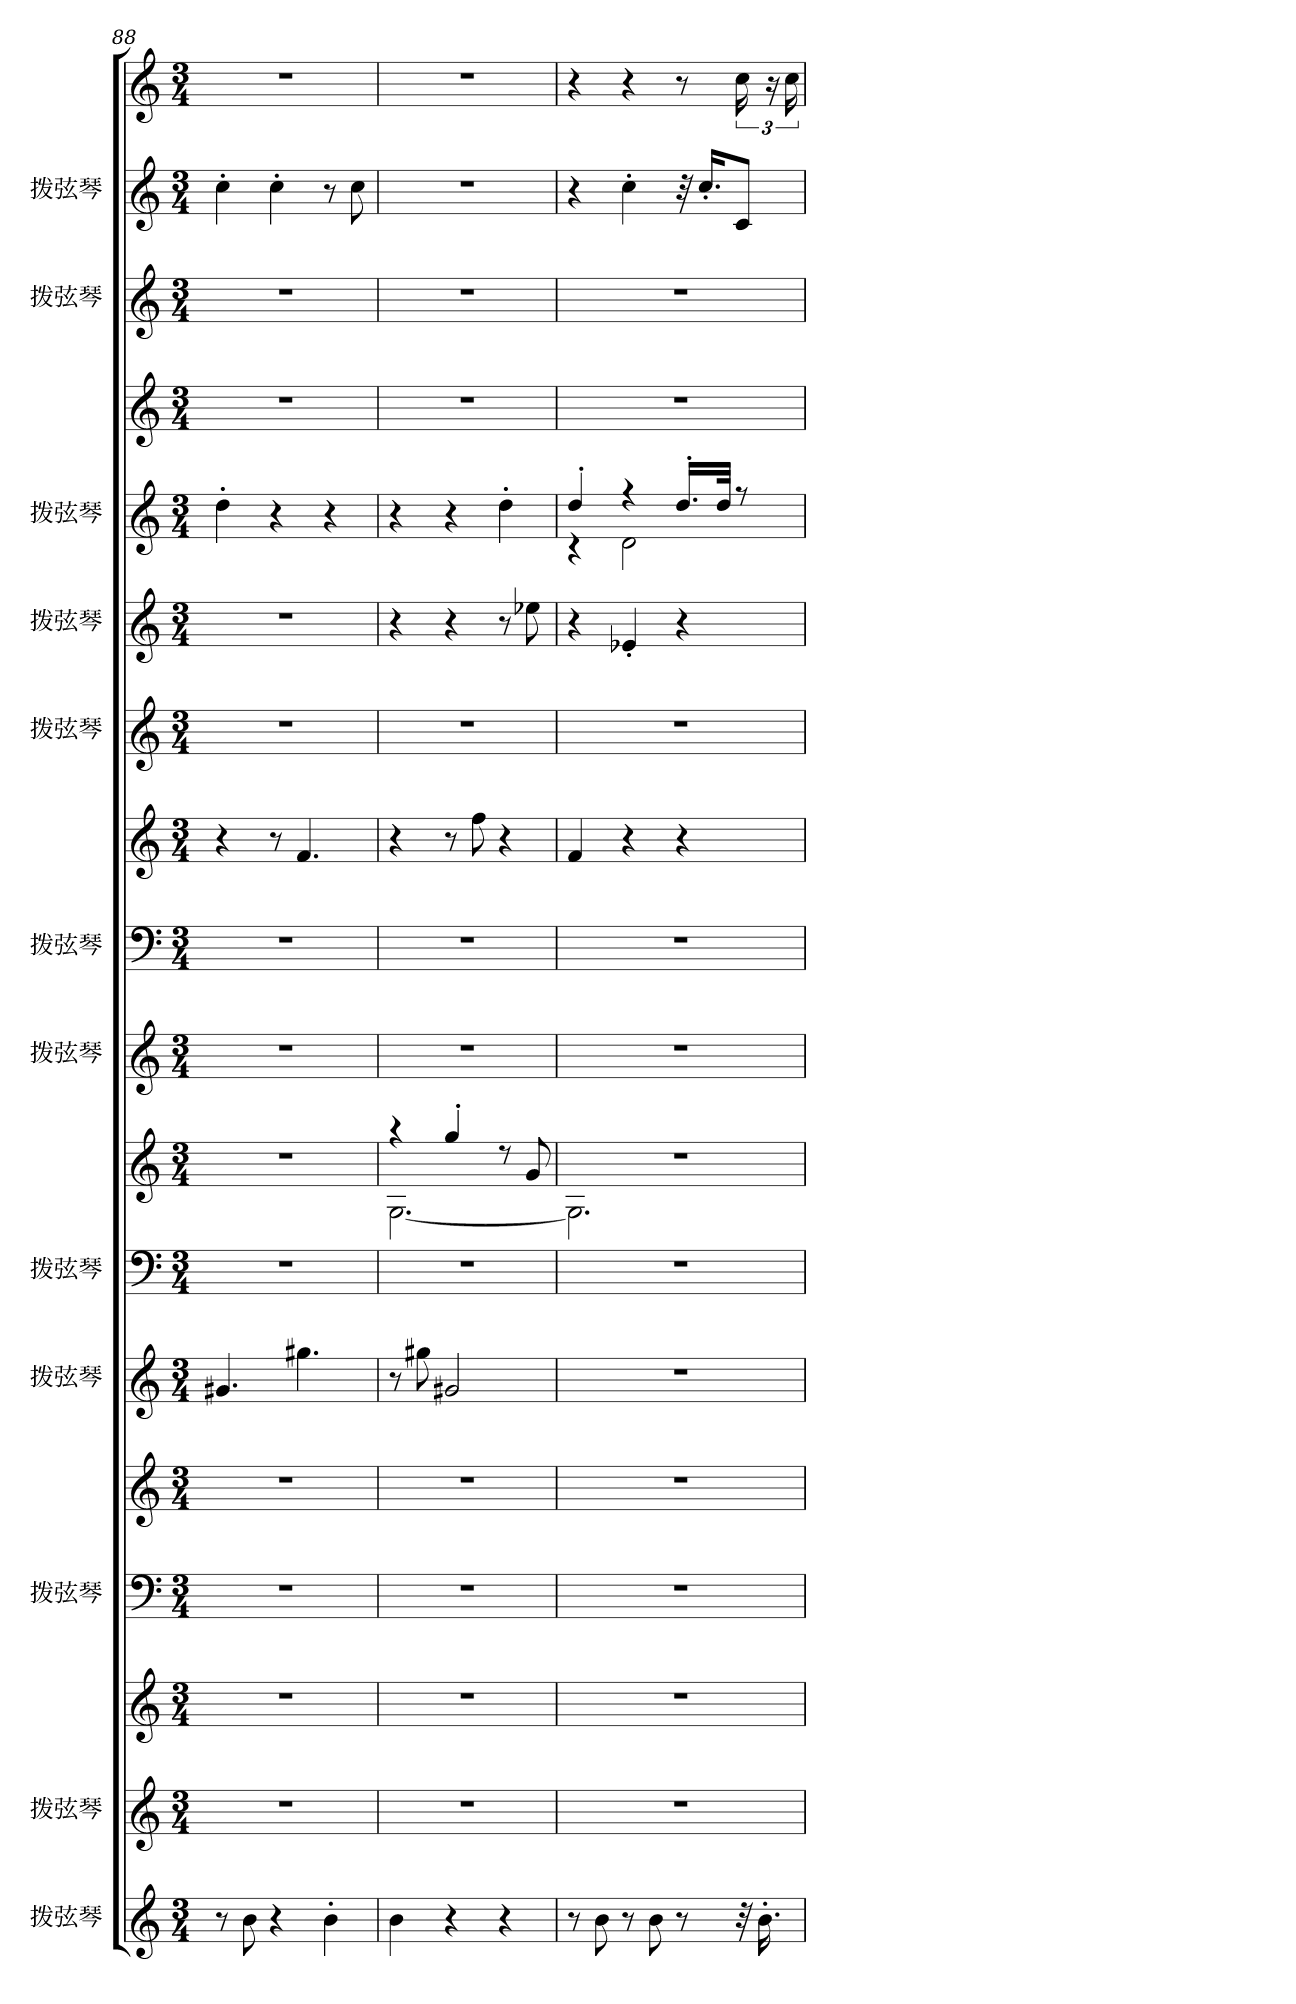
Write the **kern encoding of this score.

**kern	**kern	**kern	**kern	**kern	**kern	**kern	**kern	**kern	**kern	**kern	**kern	**kern	**kern	**kern	**kern	**kern	**kern
*part12	*part11	*part11	*part10	*part10	*part9	*part8	*part8	*part7	*part6	*part6	*part5	*part4	*part3	*part3	*part2	*part1	*part1
*staff18	*staff17	*staff16	*staff15	*staff14	*staff13	*staff12	*staff11	*staff10	*staff9	*staff8	*staff7	*staff6	*staff5	*staff4	*staff3	*staff2	*staff1
*I"拨弦琴	*I"拨弦琴	*	*I"拨弦琴	*	*I"拨弦琴	*I"拨弦琴	*	*I"拨弦琴	*I"拨弦琴	*	*I"拨弦琴	*I"拨弦琴	*I"拨弦琴	*	*I"拨弦琴	*I"拨弦琴	*
*clefG2	*clefG2	*clefG2	*clefF4	*clefG2	*clefG2	*clefF4	*clefG2	*clefG2	*clefF4	*clefG2	*clefG2	*clefG2	*clefG2	*clefG2	*clefG2	*clefG2	*clefG2
*k[]	*k[]	*k[]	*k[]	*k[]	*k[]	*k[]	*k[]	*k[]	*k[]	*k[]	*k[]	*k[]	*k[]	*k[]	*k[]	*k[]	*k[]
*M3/4	*M3/4	*M3/4	*M3/4	*M3/4	*M3/4	*M3/4	*M3/4	*M3/4	*M3/4	*M3/4	*M3/4	*M3/4	*M3/4	*M3/4	*M3/4	*M3/4	*M3/4
=88	=88	=88	=88	=88	=88	=88	=88	=88	=88	=88	=88	=88	=88	=88	=88	=88	=88
8r	2.r	2.r	2.r	2.r	4.g#X/	2.r	2.r	2.r	2.r	4r	2.r	2.r	4dd'\	2.r	2.r	4cc'\	2.r
8b\	.	.	.	.	.	.	.	.	.	.	.	.	.	.	.	.	.
4r	.	.	.	.	.	.	.	.	.	8r	.	.	4r	.	.	4cc'\	.
.	.	.	.	.	4.gg#X\	.	.	.	.	4.f/	.	.	.	.	.	.	.
4b'\	.	.	.	.	.	.	.	.	.	.	.	.	4r	.	.	8r	.
.	.	.	.	.	.	.	.	.	.	.	.	.	.	.	.	8cc\	.
=89	=89	=89	=89	=89	=89	=89	=89	=89	=89	=89	=89	=89	=89	=89	=89	=89	=89
*	*	*	*	*	*	*	*^	*	*	*	*	*	*	*	*	*	*
4b\	2.r	2.r	2.r	2.r	8r	2.r	4r	[2.G\	2.r	2.r	4r	2.r	4r	4r	2.r	2.r	2.r	2.r
.	.	.	.	.	8gg#X\	.	.	.	.	.	.	.	.	.	.	.	.	.
4r	.	.	.	.	2g#X/	.	4gg'/	.	.	.	8r	.	4r	4r	.	.	.	.
.	.	.	.	.	.	.	.	.	.	.	8ff\	.	.	.	.	.	.	.
4r	.	.	.	.	.	.	8r	.	.	.	4r	.	8r	4dd'\	.	.	.	.
.	.	.	.	.	.	.	8g/	.	.	.	.	.	8ee-X\	.	.	.	.	.
=90	=90	=90	=90	=90	=90	=90	=90	=90	=90	=90	=90	=90	=90	=90	=90	=90	=90	=90
*	*	*	*	*	*	*	*	*	*	*	*	*	*	*^	*	*	*	*
8r	2.r	2.r	2.r	2.r	2.r	2.r	2.r	2.G\]	2.r	2.r	4f/	2.r	4r	4dd'/	4r	2.r	2.r	4r	4r
8b\	.	.	.	.	.	.	.	.	.	.	.	.	.	.	.	.	.	.	.
8r	.	.	.	.	.	.	.	.	.	.	4r	.	4e-X'/	4r	2d\	.	.	4cc'\	4r
8b\	.	.	.	.	.	.	.	.	.	.	.	.	.	.	.	.	.	.	.
8r	.	.	.	.	.	.	.	.	.	.	4r	.	4r	16.dd'/LL	.	.	.	32r	8r
.	.	.	.	.	.	.	.	.	.	.	.	.	.	.	.	.	.	16.cc'/KL	.
.	.	.	.	.	.	.	.	.	.	.	.	.	.	32dd/JJk	.	.	.	.	.
32r	.	.	.	.	.	.	.	.	.	.	.	.	.	8r	.	.	.	8c/J	24cc\
16.b'\	.	.	.	.	.	.	.	.	.	.	.	.	.	.	.	.	.	.	.
.	.	.	.	.	.	.	.	.	.	.	.	.	.	.	.	.	.	.	24r
.	.	.	.	.	.	.	.	.	.	.	.	.	.	.	.	.	.	.	24cc\
*	*	*	*	*	*	*	*v	*v	*	*	*	*	*	*v	*v	*	*	*	*
=	=	=	=	=	=	=	=	=	=	=	=	=	=	=	=	=	=
*-	*-	*-	*-	*-	*-	*-	*-	*-	*-	*-	*-	*-	*-	*-	*-	*-	*-
